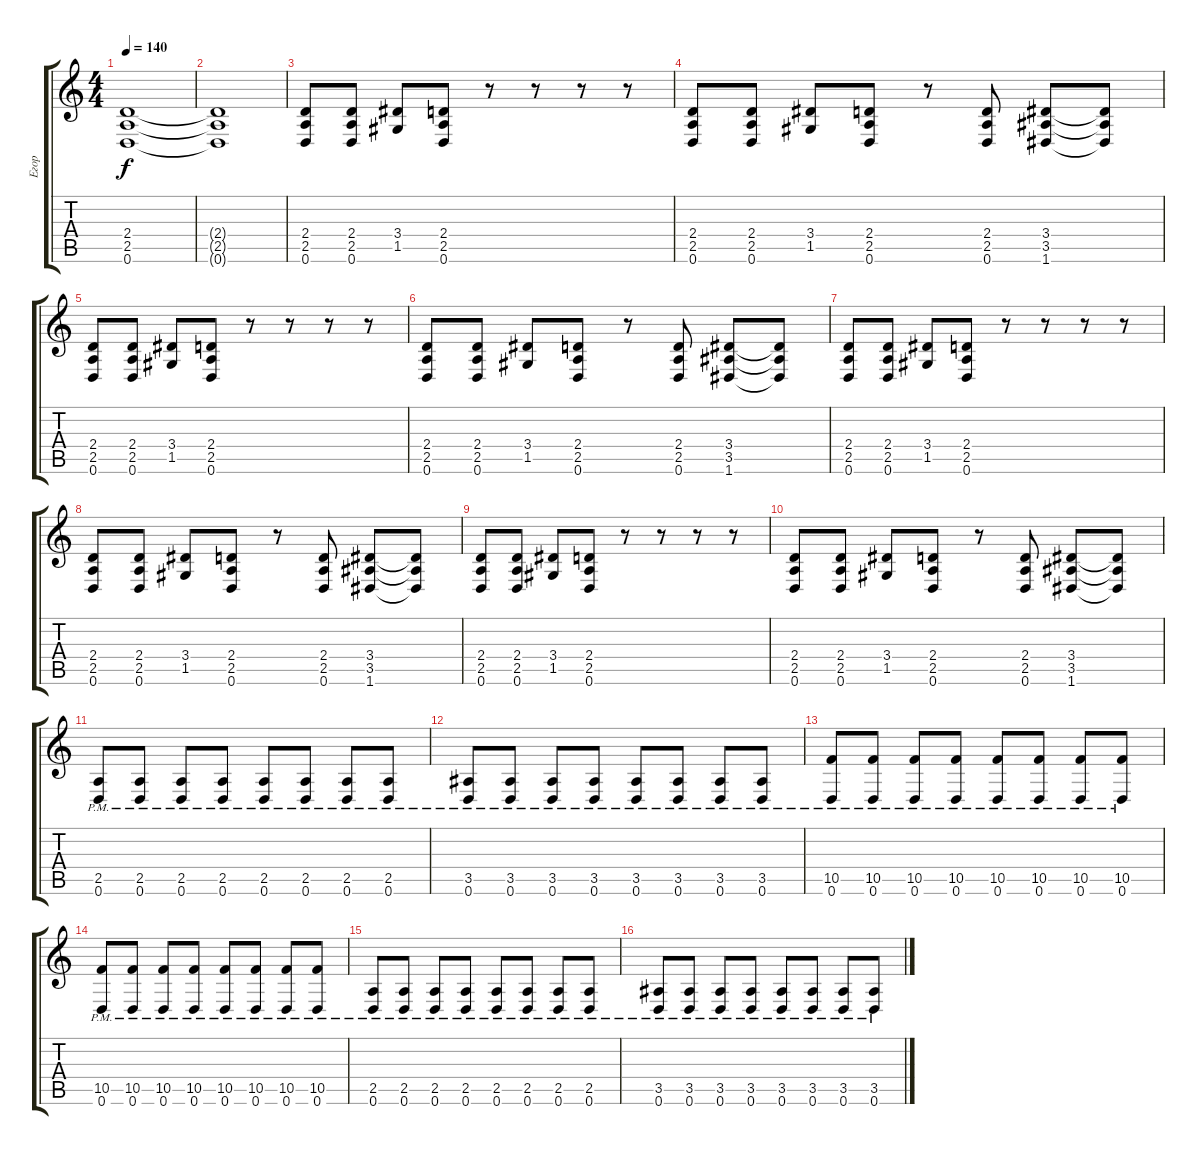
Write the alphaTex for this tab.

\track ("Егор" "Егор") {instrument distortionguitar}
\staff {score tabs}
\tuning (D4 A3 F3 C3 G2 D2) {hide}
\ts (4 4)
\tempo 140
\clef g2
\ks c
(2.4 2.5 0.6).1{dy f} |
(2.4{t} 2.5{t} 0.6{t}).1 |
(2.4 2.5 0.6).8 (2.4 2.5 0.6).8 (3.4 1.5).8 (2.4 2.5 0.6).8 r.8 r.8 r.8 r.8 |
(2.4 2.5 0.6).8 (2.4 2.5 0.6).8 (3.4 1.5).8 (2.4 2.5 0.6).8 r.8 (2.4 2.5 0.6).8 (3.4 3.5 1.6).8 (3.4{t} 3.5{t} 1.6{t}).8 |
(2.4 2.5 0.6).8 (2.4 2.5 0.6).8 (3.4 1.5).8 (2.4 2.5 0.6).8 r.8 r.8 r.8 r.8 |
(2.4 2.5 0.6).8 (2.4 2.5 0.6).8 (3.4 1.5).8 (2.4 2.5 0.6).8 r.8 (2.4 2.5 0.6).8 (3.4 3.5 1.6).8 (3.4{t} 3.5{t} 1.6{t}).8 |
(2.4 2.5 0.6).8 (2.4 2.5 0.6).8 (3.4 1.5).8 (2.4 2.5 0.6).8 r.8 r.8 r.8 r.8 |
(2.4 2.5 0.6).8 (2.4 2.5 0.6).8 (3.4 1.5).8 (2.4 2.5 0.6).8 r.8 (2.4 2.5 0.6).8 (3.4 3.5 1.6).8 (3.4{t} 3.5{t} 1.6{t}).8 |
(2.4 2.5 0.6).8 (2.4 2.5 0.6).8 (3.4 1.5).8 (2.4 2.5 0.6).8 r.8 r.8 r.8 r.8 |
(2.4 2.5 0.6).8 (2.4 2.5 0.6).8 (3.4 1.5).8 (2.4 2.5 0.6).8 r.8 (2.4 2.5 0.6).8 (3.4 3.5 1.6).8 (3.4{t} 3.5{t} 1.6{t}).8 |
(2.5{pm} 0.6{pm}).8 (2.5{pm} 0.6{pm}).8 (2.5{pm} 0.6{pm}).8 (2.5{pm} 0.6{pm}).8 (2.5{pm} 0.6{pm}).8 (2.5{pm} 0.6{pm}).8 (2.5{pm} 0.6{pm}).8 (2.5{pm} 0.6{pm}).8 |
(3.5{pm} 0.6{pm}).8 (3.5{pm} 0.6{pm}).8 (3.5{pm} 0.6{pm}).8 (3.5{pm} 0.6{pm}).8 (3.5{pm} 0.6{pm}).8 (3.5{pm} 0.6{pm}).8 (3.5{pm} 0.6{pm}).8 (3.5{pm} 0.6{pm}).8 |
(10.5{pm} 0.6{pm}).8 (10.5{pm} 0.6{pm}).8 (10.5{pm} 0.6{pm}).8 (10.5{pm} 0.6{pm}).8 (10.5{pm} 0.6{pm}).8 (10.5{pm} 0.6{pm}).8 (10.5{pm} 0.6{pm}).8 (10.5{pm} 0.6{pm}).8 |
(10.5{pm} 0.6{pm}).8 (10.5{pm} 0.6{pm}).8 (10.5{pm} 0.6{pm}).8 (10.5{pm} 0.6{pm}).8 (10.5{pm} 0.6{pm}).8 (10.5{pm} 0.6{pm}).8 (10.5{pm} 0.6{pm}).8 (10.5{pm} 0.6{pm}).8 |
(2.5{pm} 0.6{pm}).8 (2.5{pm} 0.6{pm}).8 (2.5{pm} 0.6{pm}).8 (2.5{pm} 0.6{pm}).8 (2.5{pm} 0.6{pm}).8 (2.5{pm} 0.6{pm}).8 (2.5{pm} 0.6{pm}).8 (2.5{pm} 0.6{pm}).8 |
(3.5{pm} 0.6{pm}).8 (3.5{pm} 0.6{pm}).8 (3.5{pm} 0.6{pm}).8 (3.5{pm} 0.6{pm}).8 (3.5{pm} 0.6{pm}).8 (3.5{pm} 0.6{pm}).8 (3.5{pm} 0.6{pm}).8 (3.5{pm} 0.6{pm}).8
